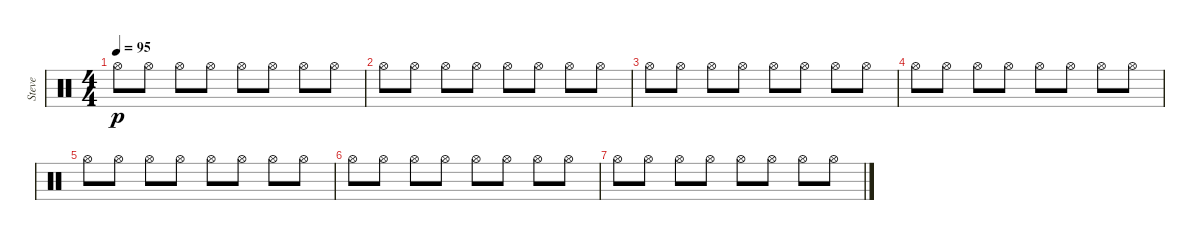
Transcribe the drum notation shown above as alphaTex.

\track ("Steve" "Steve") {instrument percussion}
\staff {score}
\articulation defaults
\ts (4 4)
\tempo 95
\clef neutral
\ks c "Hi-Hat (open)".8{dy p} "Hi-Hat (open)".8 "Hi-Hat (open)".8 "Hi-Hat (open)".8 "Hi-Hat (open)".8 "Hi-Hat (open)".8 "Hi-Hat (open)".8 "Hi-Hat (open)".8
|
"Hi-Hat (open)".8 "Hi-Hat (open)".8 "Hi-Hat (open)".8 "Hi-Hat (open)".8 "Hi-Hat (open)".8 "Hi-Hat (open)".8 "Hi-Hat (open)".8 "Hi-Hat (open)".8 |
"Hi-Hat (open)".8 "Hi-Hat (open)".8 "Hi-Hat (open)".8 "Hi-Hat (open)".8 "Hi-Hat (open)".8 "Hi-Hat (open)".8 "Hi-Hat (open)".8 "Hi-Hat (open)".8 |
"Hi-Hat (open)".8 "Hi-Hat (open)".8 "Hi-Hat (open)".8 "Hi-Hat (open)".8 "Hi-Hat (open)".8 "Hi-Hat (open)".8 "Hi-Hat (open)".8 "Hi-Hat (open)".8 |
"Hi-Hat (open)".8 "Hi-Hat (open)".8 "Hi-Hat (open)".8 "Hi-Hat (open)".8 "Hi-Hat (open)".8 "Hi-Hat (open)".8 "Hi-Hat (open)".8 "Hi-Hat (open)".8 |
"Hi-Hat (open)".8 "Hi-Hat (open)".8 "Hi-Hat (open)".8 "Hi-Hat (open)".8 "Hi-Hat (open)".8 "Hi-Hat (open)".8 "Hi-Hat (open)".8 "Hi-Hat (open)".8 |
"Hi-Hat (open)".8 "Hi-Hat (open)".8 "Hi-Hat (open)".8 "Hi-Hat (open)".8 "Hi-Hat (open)".8 "Hi-Hat (open)".8 "Hi-Hat (open)".8 "Hi-Hat (open)".8
